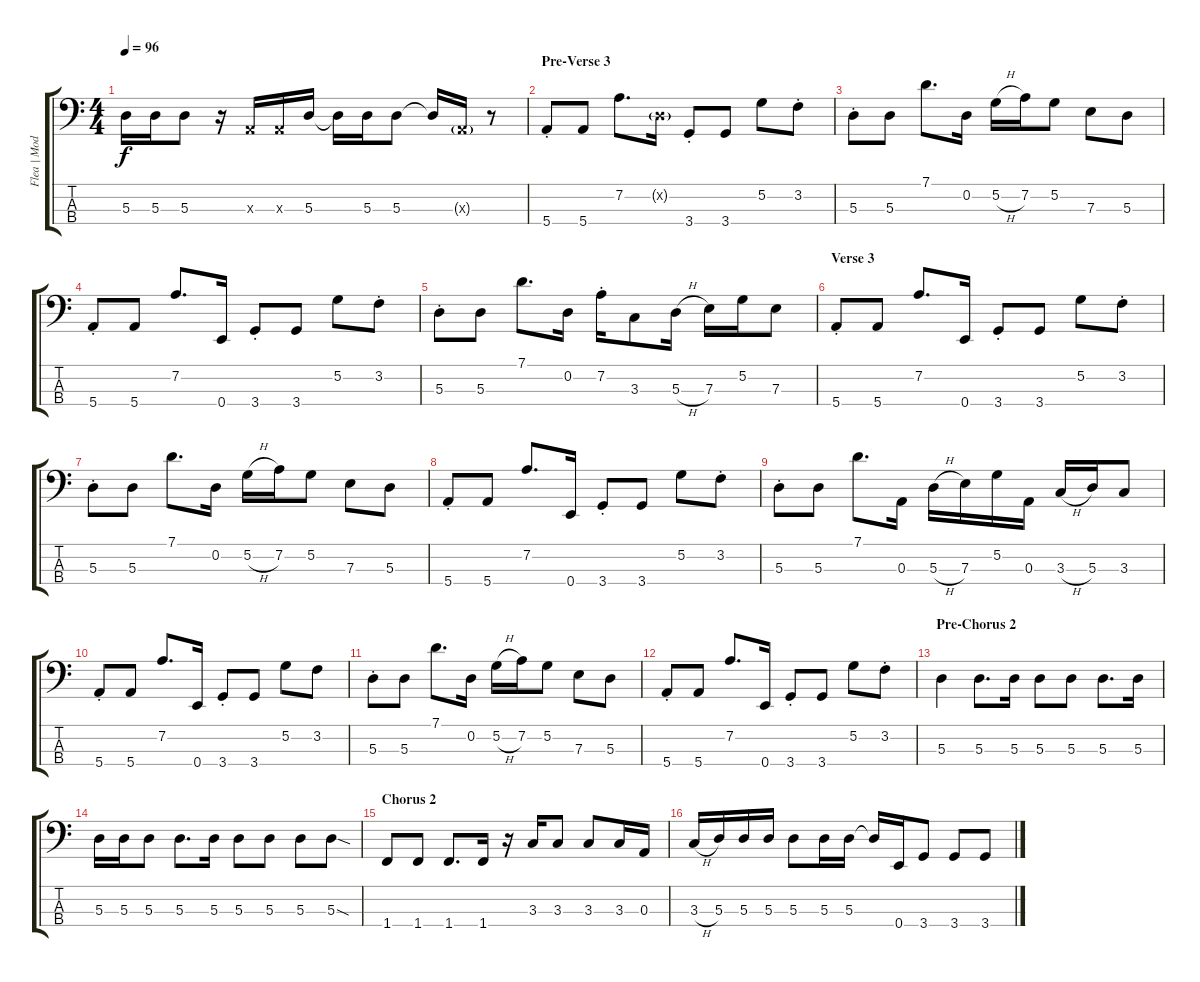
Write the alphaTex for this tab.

\track ("Flea | Modulus Flea Bass" "Flea | Mod") {instrument electricbassfinger}
\staff {score tabs}
\tuning (G2 D2 A1 E1) {hide}
\ts (4 4)
\tempo 96
\clef f4
\ks c
5.3{t}.16{dy f} 5.3.16 5.3.8 r.16 0.3{x}.16 0.3{x}.16 5.3.16 5.3{t}.16 5.3.16 5.3.8 5.3{t}.16 0.3{g x}.16 r.8 |
\section ("" "Pre-Verse 3")
5.4{st}.8 5.4.8 7.2.8{d} 0.2{g x}.16 3.4{st}.8 3.4.8 5.2.8 3.2{st}.8 |
5.3{st}.8 5.3.8 7.1.8{d} 0.2.16 5.2{h}.16 7.2.16 5.2.8 7.3.8 5.3.8 |
5.4{st}.8 5.4.8 7.2.8{d} 0.4.16 3.4{st}.8 3.4.8 5.2.8 3.2{st}.8 |
5.3{st}.8 5.3.8 7.1.8{d} 0.2.16 7.2{st}.16 3.3.8 5.3{h}.16 7.3.16 5.2.16 7.3.8 |
\section ("" "Verse 3")
5.4{st}.8 5.4.8 7.2.8{d} 0.4.16 3.4{st}.8 3.4.8 5.2.8 3.2{st}.8 |
5.3{st}.8 5.3.8 7.1.8{d} 0.2.16 5.2{h}.16 7.2.16 5.2.8 7.3.8 5.3.8 |
5.4{st}.8 5.4.8 7.2.8{d} 0.4.16 3.4{st}.8 3.4.8 5.2.8 3.2{st}.8 |
5.3{st}.8 5.3.8 7.1.8{d} 0.3.16 5.3{h}.16 7.3.16 5.2.16 0.3.16 3.3{h}.16 5.3.16 3.3.8 |
5.4{st}.8 5.4.8 7.2.8{d} 0.4.16 3.4{st}.8 3.4.8 5.2.8 3.2.8 |
5.3{st}.8 5.3.8 7.1.8{d} 0.2.16 5.2{h}.16 7.2.16 5.2.8 7.3.8 5.3.8 |
5.4{st}.8 5.4.8 7.2.8{d} 0.4.16 3.4{st}.8 3.4.8 5.2.8 3.2{st}.8 |
\section ("" "Pre-Chorus 2")
5.3.4 5.3.8{d} 5.3.16 5.3.8 5.3.8 5.3.8{d} 5.3.16 |
5.3.16 5.3.16 5.3.8 5.3.8{d} 5.3.16 5.3.8 5.3.8 5.3.8 5.3{sod}.8 |
\section ("" "Chorus 2")
1.4.8 1.4.8 1.4.8{d} 1.4.16 r.16 3.3.16 3.3.8 3.3.8 3.3.16 0.3.16 |
3.3{h}.16 5.3.16 5.3.16 5.3.16 5.3.8 5.3.16 5.3.16 5.3{t}.16 0.4.16 3.4.8 3.4.8 3.4.8
